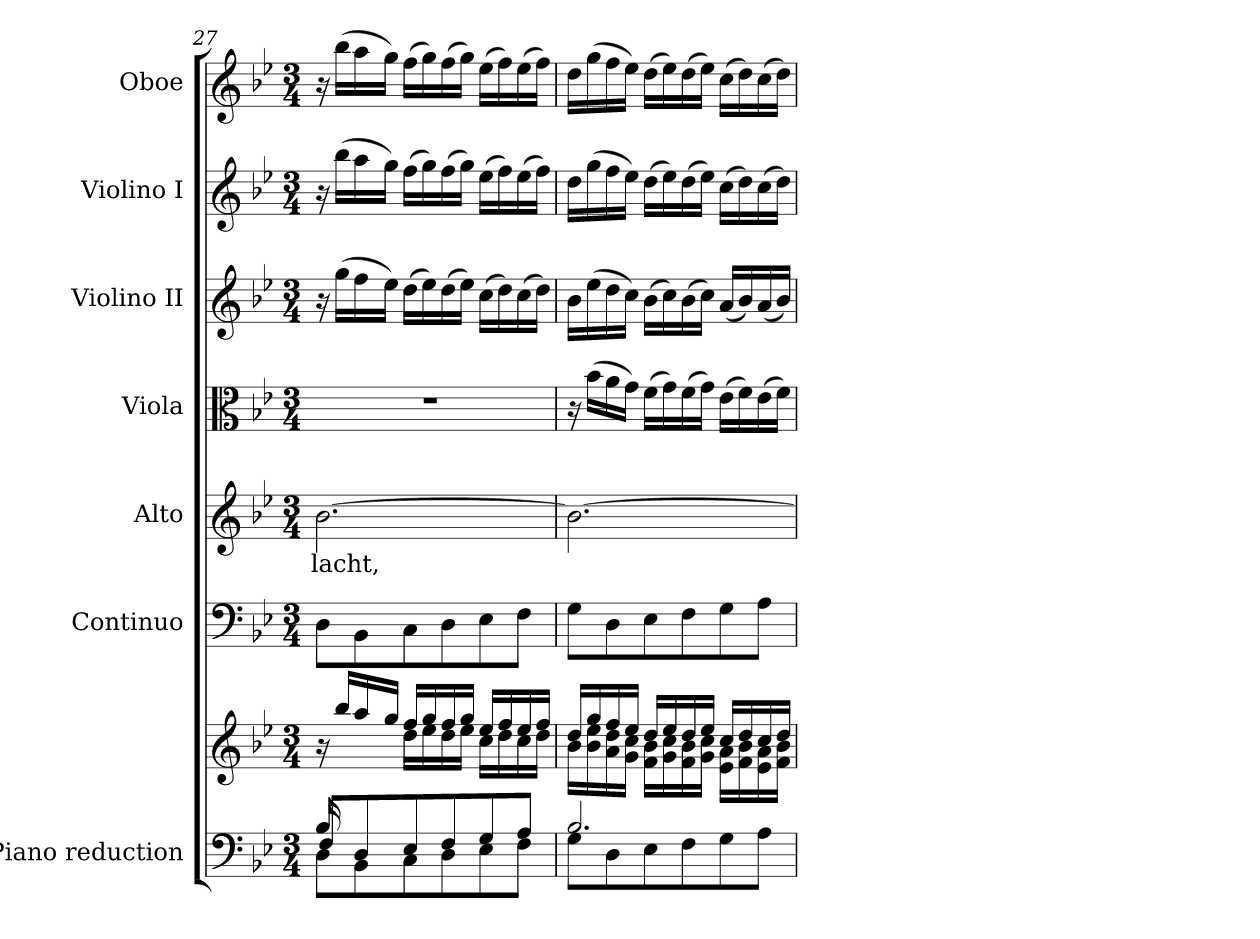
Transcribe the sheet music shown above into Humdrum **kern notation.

**kern	**kern	**kern	**kern	**text	**kern	**kern	**kern	**kern
*part7	*part7	*part6	*part5	*part5	*part4	*part3	*part2	*part1
*staff8	*staff7	*staff6	*staff5	*staff5	*staff4	*staff3	*staff2	*staff1
*I"Piano reduction	*	*I"Continuo	*I"Alto	*	*I"Viola	*I"Violino II	*I"Violino I	*I"Oboe
*I'Pno	*	*	*	*	*	*	*	*I'Ob
*clefF4	*clefG2	*clefF4	*clefG2	*	*clefC3	*clefG2	*clefG2	*clefG2
*k[b-e-]	*k[b-e-]	*k[b-e-]	*k[b-e-]	*	*k[b-e-]	*k[b-e-]	*k[b-e-]	*k[b-e-]
*M3/4	*M3/4	*M3/4	*M3/4	*	*M3/4	*M3/4	*M3/4	*M3/4
=27	=27	=27	=27	=27	=27	=27	=27	=27
*^	*^	*	*	*	*	*	*	*
*	*^	*	*	*	*	*	*	*	*	*
!	!	!	!	!	!	!	!LO:LY:b	!	!	!	!
16B-/LL	8F/L	8D\L	16r	16ryy	8D\L	[2.b-\	lacht,	2.r	16r	16r	16r
2ryy	.	.	16bb-/LL	16gg\	.	.	.	.	(16gg\LL	(16bb-\LL	(16bb-\LL
.	8D/	8BB-\	16aa/	16ff\	8BB-\	.	.	.	16ff\	16aa\	16aa\
.	.	.	16gg/JJ	16ee-X\JJ	.	.	.	.	16ee-\JJ)	16gg\JJ)	16gg\JJ)
.	8E-/	8C\	16ff/LL	16dd\LL	8C\	.	.	.	(16dd\LL	(16ff\LL	(16ff\LL
.	.	.	16gg/	16ee-\	.	.	.	.	16ee-\)	16gg\)	16gg\)
.	8F/	8D\	16ff/	16dd\	8D\	.	.	.	(16dd\	(16ff\	(16ff\
.	.	.	16gg/JJ	16ee-\JJ	.	.	.	.	16ee-\JJ)	16gg\JJ)	16gg\JJ)
.	8G/	8E-\	16ee-/LL	16cc\LL	8E-\	.	.	.	(16cc\LL	(16ee-\LL	(16ee-\LL
8.ryy	.	.	16ff/	16dd\	.	.	.	.	16dd\)	16ff\)	16ff\)
.	8A/J	8F\J	16ee-/	16cc\	8F\J	.	.	.	(16cc\	(16ee-\	(16ee-\
.	.	.	16ff/JJ	16dd\JJ	.	.	.	.	16dd\JJ)	16ff\JJ)	16ff\JJ)
*	*v	*v	*	*	*	*	*	*	*	*	*
!!LO:LB:g=z
=28	=28	=28	=28	=28	=28	=28	=28	=28	=28	=28
2.B-/	8G\L	16dd/LL	16b-\LL	8G\L	2.b-\_	.	16r	16b-\LL	16dd\LL	16dd\LL
.	.	16gg/	16b-\ 16ee-\	.	.	.	(16b-\LL	(16ee-\	(16gg\	(16gg\
.	8D\	16ff/	16a\ 16dd\	8D\	.	.	16a\	16dd\	16ff\	16ff\
.	.	16ee-/JJ	16g\ 16cc\JJ	.	.	.	16g\JJ)	16cc\JJ)	16ee-\JJ)	16ee-\JJ)
.	8E-\	16dd/LL	16f\ 16b-\LL	8E-\	.	.	(16f\LL	(16b-\LL	(16dd\LL	(16dd\LL
.	.	16ee-/	16g\ 16cc\	.	.	.	16g\)	16cc\)	16ee-\)	16ee-\)
.	8F\	16dd/	16f\ 16b-\	8F\	.	.	(16f\	(16b-\	(16dd\	(16dd\
.	.	16ee-/JJ	16g\ 16cc\JJ	.	.	.	16g\JJ)	16cc\JJ)	16ee-\JJ)	16ee-\JJ)
.	8G\	16cc/LL	16e-\ 16a\LL	8G\	.	.	(16e-\LL	(16a/LL	(16cc\LL	(16cc\LL
.	.	16dd/	16f\ 16b-\	.	.	.	16f\)	16b-/)	16dd\)	16dd\)
.	8A\J	16cc/	16e-\ 16a\	8A\J	.	.	(16e-\	(16a/	(16cc\	(16cc\
.	.	16dd/JJ	16f\ 16b-\JJ	.	.	.	16f\JJ)	16b-/JJ)	16dd\JJ)	16dd\JJ)
*v	*v	*	*	*	*	*	*	*	*	*
*	*v	*v	*	*	*	*	*	*	*
=	=	=	=	=	=	=	=	=
*-	*-	*-	*-	*-	*-	*-	*-	*-
